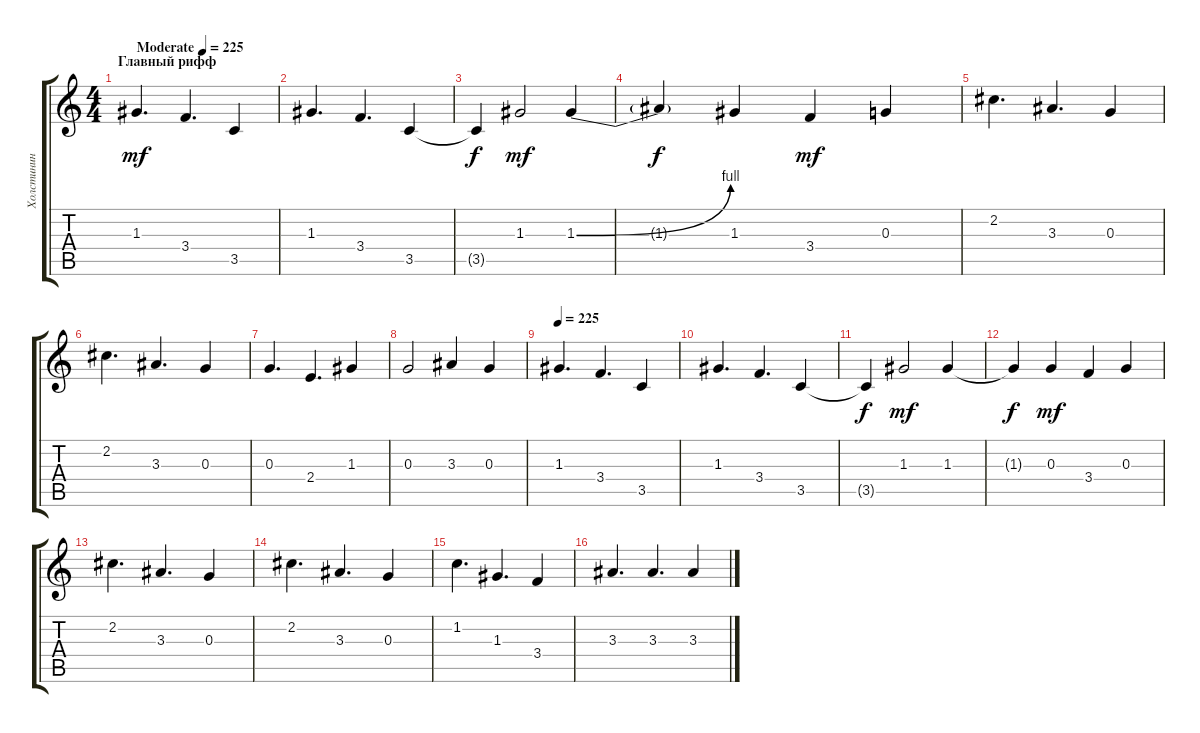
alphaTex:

\track ("Холстинин" "Холстинин") {instrument distortionguitar}
\staff {score tabs}
\tuning (E4 B3 G3 D3 A2 E2) {hide}
\ts (4 4)
\section ("" "Главный рифф")
\tempo (225 "Moderate")
\clef g2
\ks c
1.3.4{d dy mf instrument distortionguitar} 3.4.4{d} 3.5.4 |
1.3.4{d} 3.4.4{d} 3.5.4 |
3.5{t}.4{dy f} 1.3.2{dy mf} 1.3{be (bend 0 0 60 4)}.4 |
1.3{t}.4{dy f} 1.3.4 3.4.4{dy mf} 0.3.4 |
2.2.4{d} 3.3.4{d} 0.3.4 |
2.2.4{d} 3.3.4{d} 0.3.4 |
0.3.4{d} 2.4.4{d} 1.3.4 |
0.3.2 3.3.4 0.3.4 |
\tempo 225
1.3.4{d} 3.4.4{d} 3.5.4 |
1.3.4{d} 3.4.4{d} 3.5.4 |
3.5{t}.4{dy f} 1.3.2{dy mf} 1.3.4 |
1.3{t}.4{dy f} 0.3.4{dy mf} 3.4.4 0.3.4 |
2.2.4{d} 3.3.4{d} 0.3.4 |
2.2.4{d} 3.3.4{d} 0.3.4 |
1.2.4{d} 1.3.4{d} 3.4.4 |
3.3.4{d} 3.3.4{d} 3.3.4
